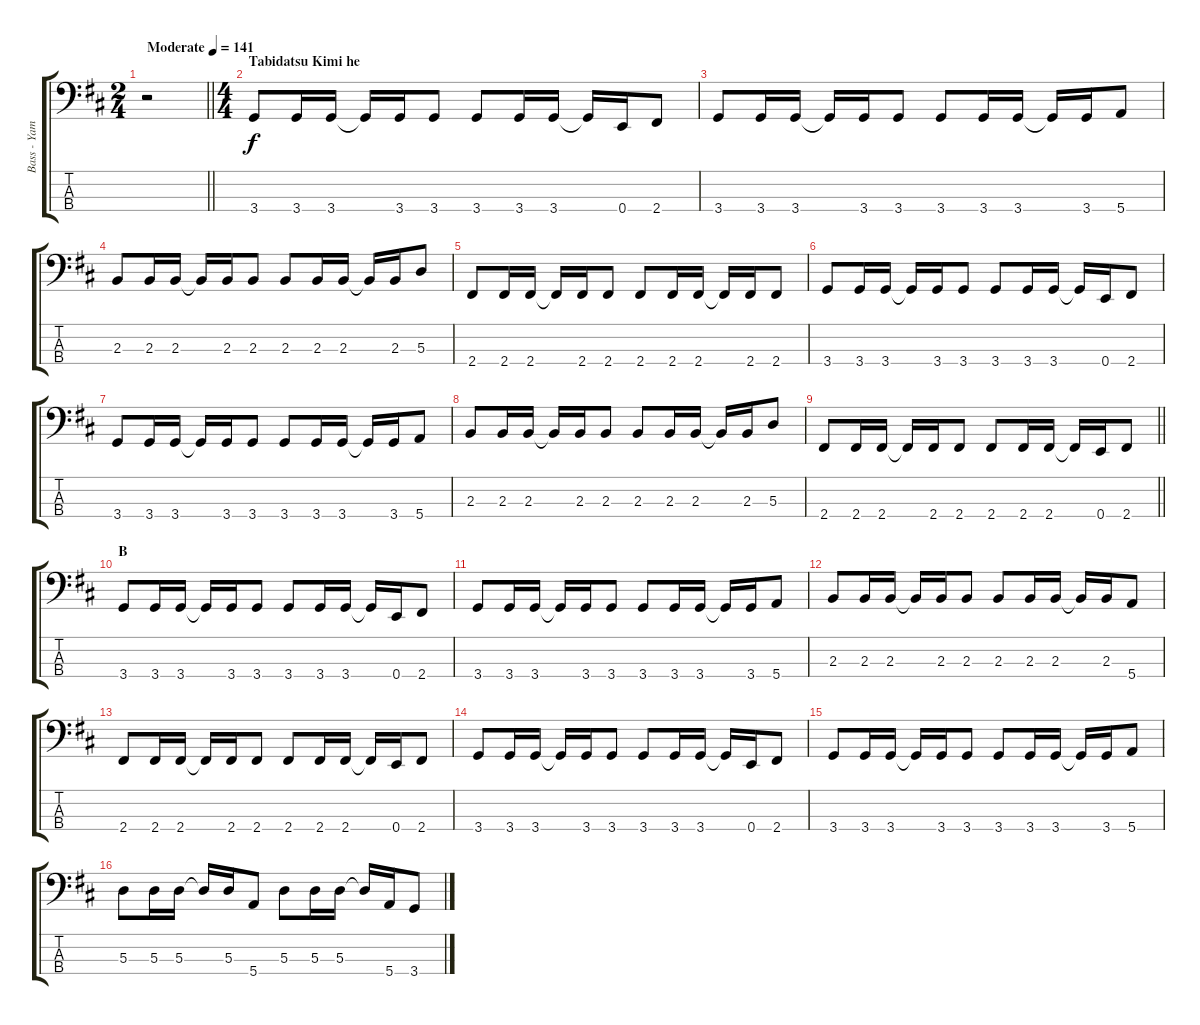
\track ("Bass - Yamada" "Bass - Yam") {instrument electricbasspick}
\staff {score tabs}
\tuning (G2 D2 A1 E1) {hide}
\ts (2 4)
\tempo (141 "Moderate")
\clef f4
\barLineRight lightlight
\ks d
r.2{dy f instrument electricbasspick} |
\ts (4 4)
\section ("" "Tabidatsu Kimi he")
3.4.8 3.4.16 3.4.16 3.4{t}.16 3.4.16 3.4.8 3.4.8 3.4.16 3.4.16 3.4{t}.16 0.4.16 2.4.8 |
3.4.8 3.4.16 3.4.16 3.4{t}.16 3.4.16 3.4.8 3.4.8 3.4.16 3.4.16 3.4{t}.16 3.4.16 5.4.8 |
2.3.8 2.3.16 2.3.16 2.3{t}.16 2.3.16 2.3.8 2.3.8 2.3.16 2.3.16 2.3{t}.16 2.3.16 5.3.8 |
2.4.8 2.4.16 2.4.16 2.4{t}.16 2.4.16 2.4.8 2.4.8 2.4.16 2.4.16 2.4{t}.16 2.4.16 2.4.8 |
3.4.8 3.4.16 3.4.16 3.4{t}.16 3.4.16 3.4.8 3.4.8 3.4.16 3.4.16 3.4{t}.16 0.4.16 2.4.8 |
3.4.8 3.4.16 3.4.16 3.4{t}.16 3.4.16 3.4.8 3.4.8 3.4.16 3.4.16 3.4{t}.16 3.4.16 5.4.8 |
2.3.8 2.3.16 2.3.16 2.3{t}.16 2.3.16 2.3.8 2.3.8 2.3.16 2.3.16 2.3{t}.16 2.3.16 5.3.8 |
\barLineRight lightlight
2.4.8 2.4.16 2.4.16 2.4{t}.16 2.4.16 2.4.8 2.4.8 2.4.16 2.4.16 2.4{t}.16 0.4.16 2.4.8 |
\section ("" "B")
3.4.8 3.4.16 3.4.16 3.4{t}.16 3.4.16 3.4.8 3.4.8 3.4.16 3.4.16 3.4{t}.16 0.4.16 2.4.8 |
3.4.8 3.4.16 3.4.16 3.4{t}.16 3.4.16 3.4.8 3.4.8 3.4.16 3.4.16 3.4{t}.16 3.4.16 5.4.8 |
2.3.8 2.3.16 2.3.16 2.3{t}.16 2.3.16 2.3.8 2.3.8 2.3.16 2.3.16 2.3{t}.16 2.3.16 5.4.8 |
2.4.8 2.4.16 2.4.16 2.4{t}.16 2.4.16 2.4.8 2.4.8 2.4.16 2.4.16 2.4{t}.16 0.4.16 2.4.8 |
3.4.8 3.4.16 3.4.16 3.4{t}.16 3.4.16 3.4.8 3.4.8 3.4.16 3.4.16 3.4{t}.16 0.4.16 2.4.8 |
3.4.8 3.4.16 3.4.16 3.4{t}.16 3.4.16 3.4.8 3.4.8 3.4.16 3.4.16 3.4{t}.16 3.4.16 5.4.8 |
5.3.8 5.3.16 5.3.16 5.3{t}.16 5.3.16 5.4.8 5.3.8 5.3.16 5.3.16 5.3{t}.16 5.4.16 3.4.8
